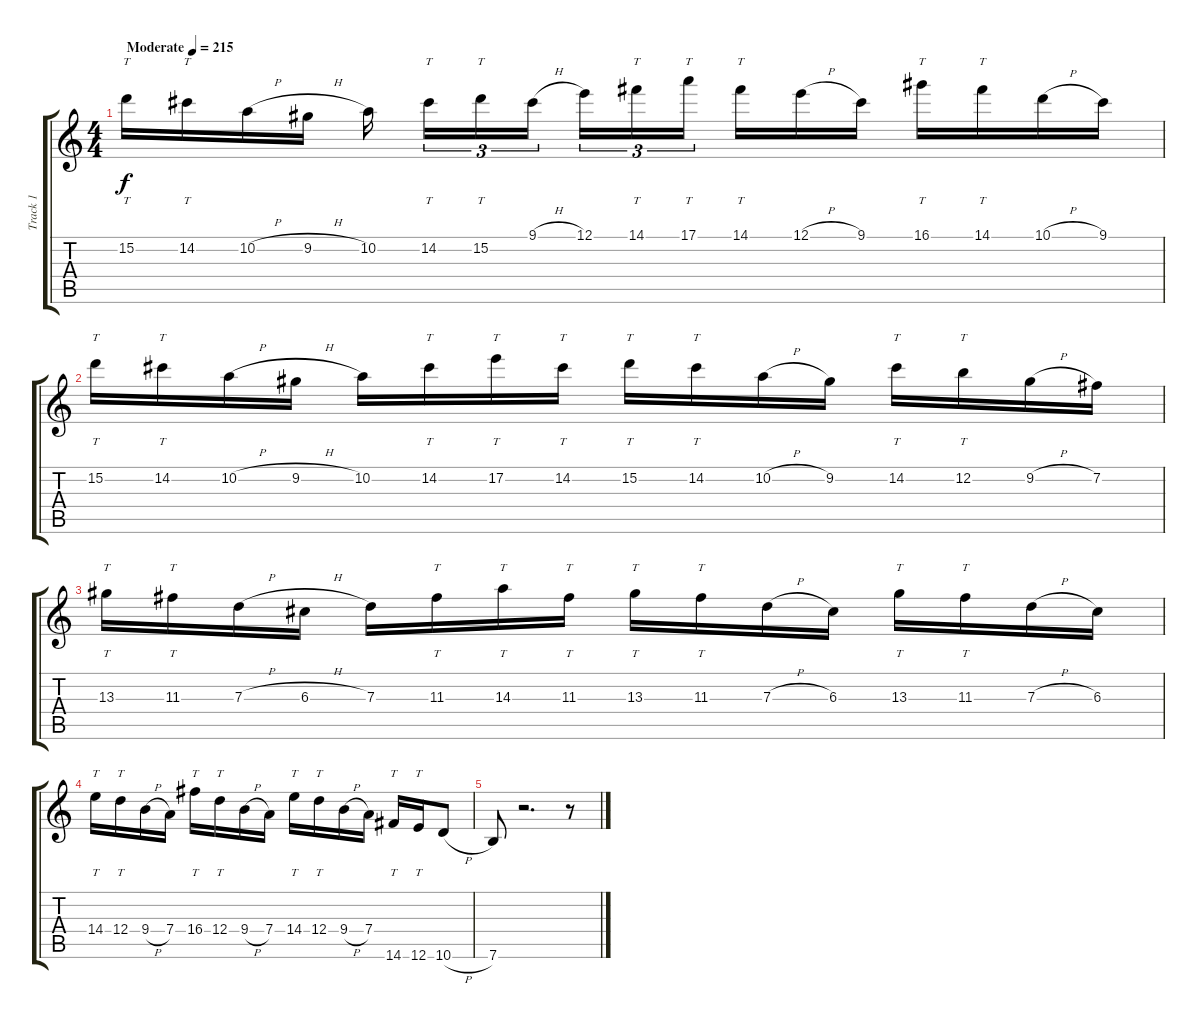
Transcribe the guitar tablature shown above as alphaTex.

\track ("Track 1" "Track 1") {instrument acousticguitarsteel}
\staff {score tabs}
\tuning (E4 B3 G3 D3 A2 E2) {hide}
\ts (4 4)
\tempo (215 "Moderate")
\clef g2
\ks c
15.2.16{tt dy f instrument acousticguitarsteel} 14.2.16{tt} 10.2{h}.16 9.2{h}.16 10.2.16{beam splitsecondary} 14.2.16{tt tu (3 2)} 15.2.16{tt tu (3 2)} 9.1{h}.16{tu (3 2) beam splitsecondary} 12.1.16{tu (3 2)} 14.1.16{tt tu (3 2)} 17.1.16{tt tu (3 2) beam splitsecondary} 14.1.16{tt} 12.1{h}.16 9.1.16 16.1.16{tt} 14.1.16{tt} 10.1{h}.16 9.1.16 |
15.2.16{tt} 14.2.16{tt} 10.2{h}.16 9.2{h}.16 10.2.16 14.2.16{tt} 17.2.16{tt} 14.2.16{tt} 15.2.16{tt} 14.2.16{tt} 10.2{h}.16 9.2.16 14.2.16{tt} 12.2.16{tt} 9.2{h}.16 7.2.16 |
13.3.16{tt} 11.3.16{tt} 7.3{h}.16 6.3{h}.16 7.3.16 11.3.16{tt} 14.3.16{tt} 11.3.16{tt} 13.3.16{tt} 11.3.16{tt} 7.3{h}.16 6.3.16 13.3.16{tt} 11.3.16{tt} 7.3{h}.16 6.3.16 |
14.4.16{tt} 12.4.16{tt} 9.4{h}.16 7.4.16 16.4.16{tt} 12.4.16{tt} 9.4{h}.16 7.4.16 14.4.16{tt} 12.4.16{tt} 9.4{h}.16 7.4.16 14.6.16{tt} 12.6.16{tt} 10.6{h}.8 |
7.6.8 r.2{d} r.8
